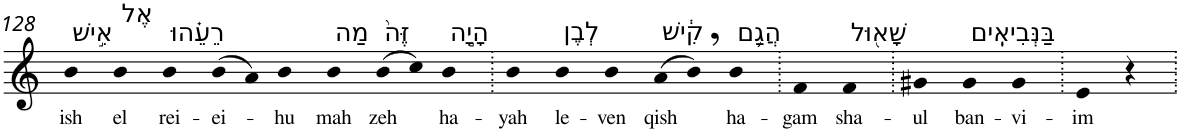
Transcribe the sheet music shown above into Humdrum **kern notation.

**kern	**text
*part1	*part1
*staff1	*staff1
*I"Piano	*
*I'Pno	*
!!LO:PB:g=z
*clefG2	*
*k[]	*
=128	=128
!LO:TX:a:t=אִ֣ישׁ	!
!	!LO:LY:b
4b	ish
!LO:TX:a:t=אֶל	!
!	!LO:LY:b
4b	el
!LO:TX:a:t=רֵעֵ֗הוּ	!
!	!LO:LY:b
4b	rei-
!	!LO:LY:b
(>8b	-ei-
8a)	.
!	!LO:LY:b
4b	-hu
!LO:TX:a:t=מַה	!
!	!LO:LY:b
4b	mah
!LO:TX:a:t=זֶּה֙	!
!	!LO:LY:b
(>8b	zeh
8cc)	.
!LO:TX:a:t=הָיָ֣ה	!
!	!LO:LY:b
4b	ha-
=129.	=129.
!	!LO:LY:b
4b	-yah
!LO:TX:a:t=לְבֶן	!
!	!LO:LY:b
4b	le-
!	!LO:LY:b
4b	-ven
!LO:TX:a:t=קִ֔ישׁ	!
!	!LO:LY:b
(>8a	qish
8b,)	.
!LO:TX:a:t=הֲגַ֥ם	!
!	!LO:LY:b
4b	ha-
=130.	=130.
!	!LO:LY:b
4f	-gam
!LO:TX:a:t=שָׁא֖וּל	!
!	!LO:LY:b
4f	sha-
=131.	=131.
!	!LO:LY:b
4g#X	-ul
!LO:TX:a:t=בַּנְּבִיאִֽים	!
!	!LO:LY:b
4g#	ban-
!	!LO:LY:b
4g#	-vi-
=132.	=132.
!	!LO:LY:b
4e	-im
4r	.
=.	=.
*-	*-
